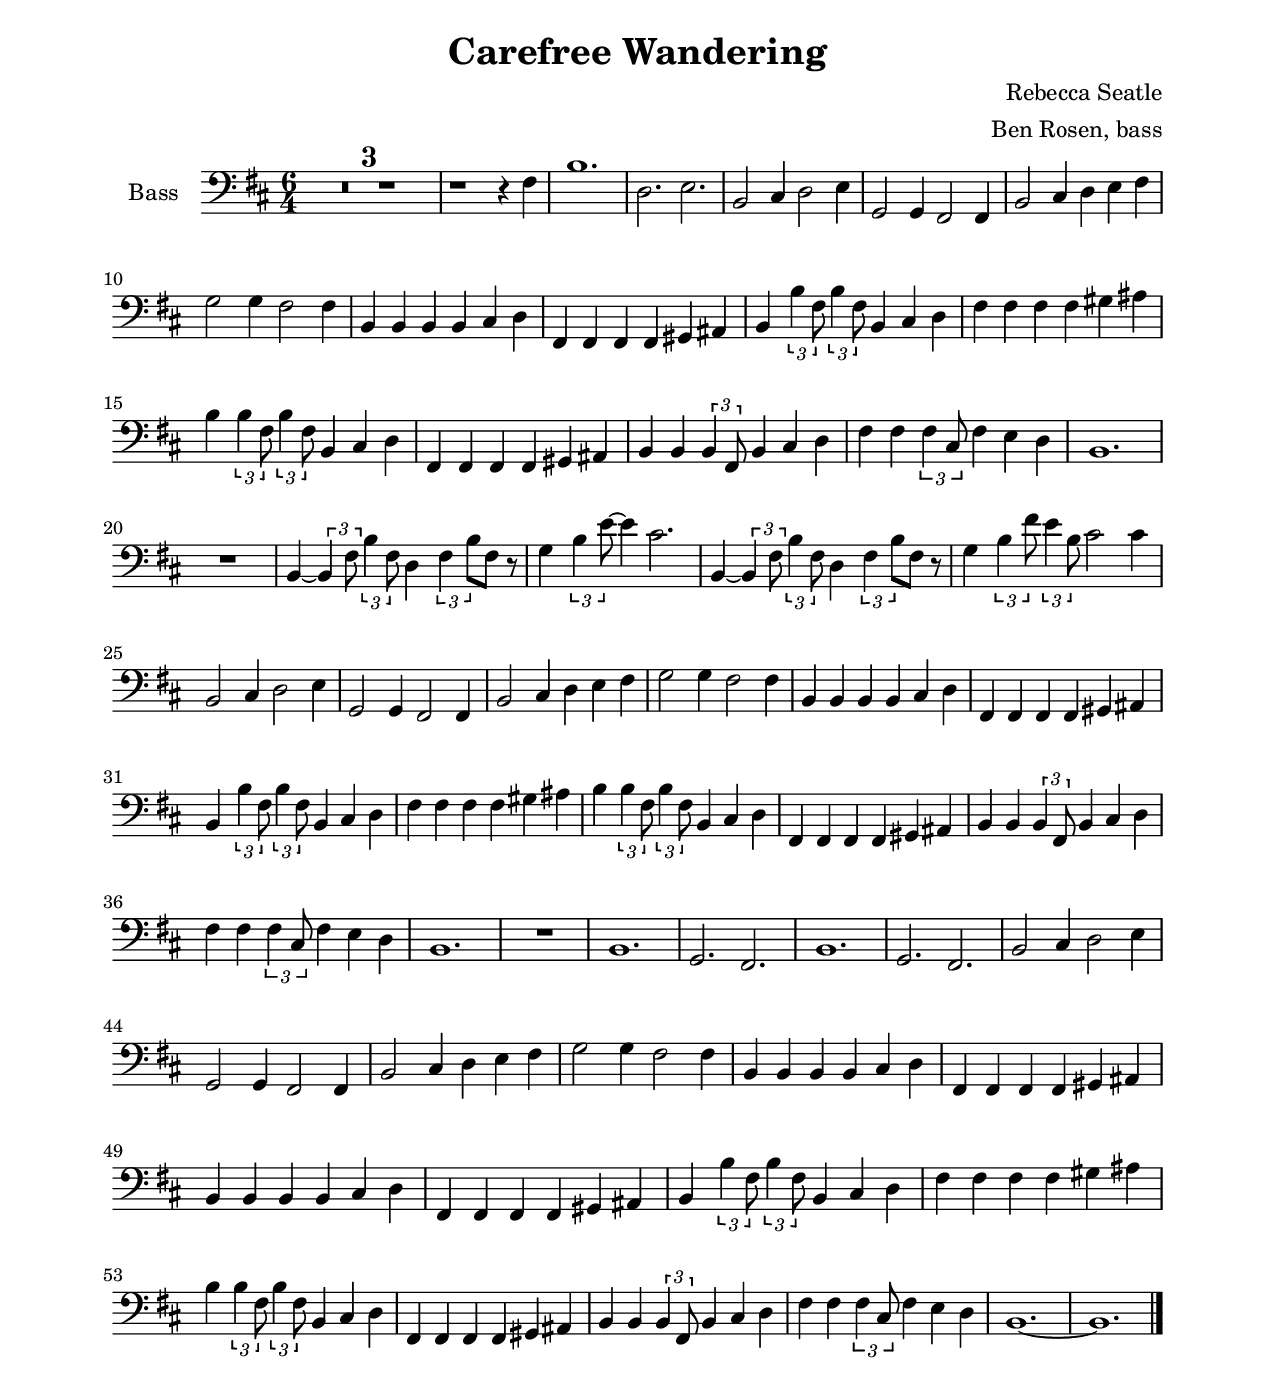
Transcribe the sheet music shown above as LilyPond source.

\version "2.24.0"

\include "settings.ily"

\header {
  title = "Carefree Wandering"
  composer = "Rebecca Seatle"
  arranger = "Ben Rosen, bass"
}

music = \relative fs {
  \key b \minor
  \time 6/4
  \clef "bass"

  \compressMMRests {
    R1. * 3 |
  }

  r1 r4 fs |

  b1. |
  d,2. e |
  b2 cs4 d2 e4 |
  g,2 g4 fs2 fs4 |

  b2 cs4 d e fs |
  g2 g4 fs2 fs4 |
  b,4 b b b cs d |
  fs,4 fs fs fs gs as |

  b4 \tuplet 3/2 { b' fs8 } \tuplet 3/2 { b4 fs8 } b,4 cs d |
  fs4 fs fs fs gs as |
  b4 \tuplet 3/2 { b fs8 } \tuplet 3/2 { b4 fs8 } b,4 cs d |
  fs,4 fs fs fs gs as |

  b4 b \tuplet 3/2 { b fs8 } b4 cs d |
  fs4 fs \tuplet 3/2 { fs cs8 } fs4 e d |
  b1. |
  R1. |

  b4 ~ \tuplet 3/2 { b4 fs'8 } \tuplet 3/2 { b4 fs8 } d4 \tuplet 3/2 { fs b8 } fs r |
  g4 \tuplet 3/2 { b e8 ~ } e4 cs2. |
  b,4 ~ \tuplet 3/2 { b4 fs'8 } \tuplet 3/2 { b4 fs8 } d4 \tuplet 3/2 { fs4 b8 } fs8 r8 |
  g4 \tuplet 3/2 { b4 fs'8 } \tuplet 3/2 { e4 b8 } cs2 cs4 |

  b,2 cs4 d2 e4 |
  g,2 g4 fs2 fs4 |
  b2 cs4 d4 e fs
  g2 g4 fs2 fs4

  b,4 b b b4 cs d |
  fs, fs fs fs4 gs as |
  b4 \tuplet 3/2 { b' fs8 } \tuplet 3/2 { b4 fs8 } b,4 cs d |
  fs4 fs fs fs gs as |

  b \tuplet 3/2 { b fs8 } \tuplet 3/2 { b4 fs8 } b,4 cs d |
  fs,4 fs fs fs gs as |
  b b \tuplet 3/2 { b fs8 } b4 cs d |
  fs4 fs \tuplet 3/2 { fs cs8 } fs4 e d |

  b1. |
  R1. |

  \repeat unfold 2 {
    b1. |
    g2. fs2. |
  }

  b2 cs4 d2 e4 |
  g,2 g4 fs2 fs4 |
  b2 cs4 d e fs |
  g2 g4 fs2 fs4 |

  b,4 b b b cs d |
  fs,4 fs fs fs gs as |
  b4 b b b cs d |
  fs,4 fs fs fs gs as |

  b4 \tuplet 3/2 { b' fs8 } \tuplet 3/2 { b4 fs8 } b,4 cs d |
  fs4 fs fs fs gs as |
  b4 \tuplet 3/2 { b fs8 } \tuplet 3/2 { b4 fs8 } b,4 cs d |
  fs,4 fs fs fs gs as |

  b4 b \tuplet 3/2 { b fs8 } b4 cs d |
  fs4 fs \tuplet 3/2 { fs cs8 } fs4 e d |
  b1. ~ |
  b1. |

  \bar "|."
}

\score {
  \new Staff \with {
    instrumentName = "Bass"
  } {
    \music
  }
}
